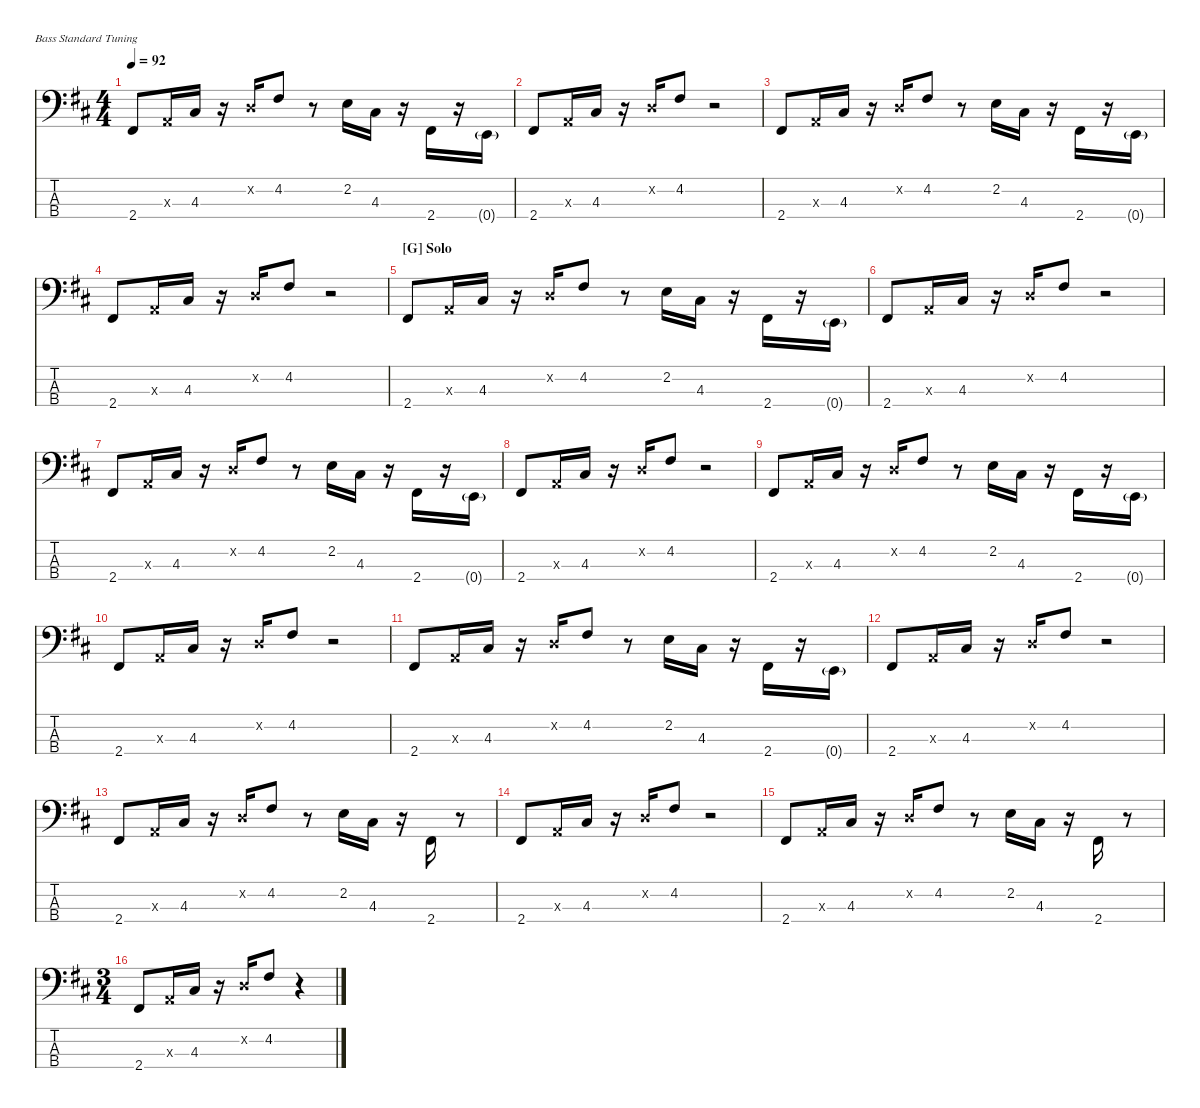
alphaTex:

\hideDynamics
\bracketExtendMode nobrackets
\singleTrackTrackNamePolicy hidden
\multiTrackTrackNamePolicy hidden
\firstSystemTrackNameMode fullname
\firstSystemTrackNameOrientation horizontal
\otherSystemsTrackNameOrientation horizontal
\track ("Bass" "E-Bass") {instrument electricbassfinger}
\staff {score tabs}
\tuning (G2 D2 A1 E1)
\ts (4 4)
\tempo 92
\clef f4
\ks d
2.4{acc #}.8{dy f beam Up} 0.3{x acc forcenatural}.16{beam Up} 4.3{acc #}.16{beam Up} r.16{beam Up} 0.2{x acc forcenatural}.16{beam Down} 4.2{acc #}.8{beam Down} r.8{beam Down} 2.2{acc forcenatural}.16{beam Down} 4.3{acc #}.16{beam Down} r.16{beam Down} 2.4{acc #}.16{beam Up} r.16{beam Up} 0.4{g acc forcenatural}.16{beam Up} |
2.4{acc #}.8{beam Up} 0.3{x acc forcenatural}.16{beam Up} 4.3{acc #}.16{beam Up} r.16{beam Up} 0.2{x acc forcenatural}.16{beam Down} 4.2{acc #}.8{beam Down} r.2{beam Down} |
2.4{acc #}.8{beam Up} 0.3{x acc forcenatural}.16{beam Up} 4.3{acc #}.16{beam Up} r.16{beam Up} 0.2{x acc forcenatural}.16{beam Down} 4.2{acc #}.8{beam Down} r.8{beam Down} 2.2{acc forcenatural}.16{beam Down} 4.3{acc #}.16{beam Down} r.16{beam Down} 2.4{acc #}.16{beam Up} r.16{beam Up} 0.4{g acc forcenatural}.16{beam Up} |
2.4{acc #}.8{beam Up} 0.3{x acc forcenatural}.16{beam Up} 4.3{acc #}.16{beam Up} r.16{beam Up} 0.2{x acc forcenatural}.16{beam Down} 4.2{acc #}.8{beam Down} r.2{beam Down} |
\section ("G" "Solo")
2.4{acc #}.8{beam Up} 0.3{x acc forcenatural}.16{beam Up} 4.3{acc #}.16{beam Up} r.16{beam Up} 0.2{x acc forcenatural}.16{beam Down} 4.2{acc #}.8{beam Down} r.8{beam Down} 2.2{acc forcenatural}.16{beam Down} 4.3{acc #}.16{beam Down} r.16{beam Down} 2.4{acc #}.16{beam Up} r.16{beam Up} 0.4{g acc forcenatural}.16{beam Up} |
2.4{acc #}.8{beam Up} 0.3{x acc forcenatural}.16{beam Up} 4.3{acc #}.16{beam Up} r.16{beam Up} 0.2{x acc forcenatural}.16{beam Down} 4.2{acc #}.8{beam Down} r.2{beam Down} |
2.4{acc #}.8{beam Up} 0.3{x acc forcenatural}.16{beam Up} 4.3{acc #}.16{beam Up} r.16{beam Up} 0.2{x acc forcenatural}.16{beam Down} 4.2{acc #}.8{beam Down} r.8{beam Down} 2.2{acc forcenatural}.16{beam Down} 4.3{acc #}.16{beam Down} r.16{beam Down} 2.4{acc #}.16{beam Up} r.16{beam Up} 0.4{g acc forcenatural}.16{beam Up} |
2.4{acc #}.8{beam Up} 0.3{x acc forcenatural}.16{beam Up} 4.3{acc #}.16{beam Up} r.16{beam Up} 0.2{x acc forcenatural}.16{beam Down} 4.2{acc #}.8{beam Down} r.2{beam Down} |
2.4{acc #}.8{beam Up} 0.3{x acc forcenatural}.16{beam Up} 4.3{acc #}.16{beam Up} r.16{beam Up} 0.2{x acc forcenatural}.16{beam Down} 4.2{acc #}.8{beam Down} r.8{beam Down} 2.2{acc forcenatural}.16{beam Down} 4.3{acc #}.16{beam Down} r.16{beam Down} 2.4{acc #}.16{beam Up} r.16{beam Up} 0.4{g acc forcenatural}.16{beam Up} |
2.4{acc #}.8{beam Up} 0.3{x acc forcenatural}.16{beam Up} 4.3{acc #}.16{beam Up} r.16{beam Up} 0.2{x acc forcenatural}.16{beam Down} 4.2{acc #}.8{beam Down} r.2{beam Down} |
2.4{acc #}.8{beam Up} 0.3{x acc forcenatural}.16{beam Up} 4.3{acc #}.16{beam Up} r.16{beam Up} 0.2{x acc forcenatural}.16{beam Down} 4.2{acc #}.8{beam Down} r.8{beam Down} 2.2{acc forcenatural}.16{beam Down} 4.3{acc #}.16{beam Down} r.16{beam Down} 2.4{acc #}.16{beam Up} r.16{beam Up} 0.4{g acc forcenatural}.16{beam Up} |
2.4{acc #}.8{beam Up} 0.3{x acc forcenatural}.16{beam Up} 4.3{acc #}.16{beam Up} r.16{beam Up} 0.2{x acc forcenatural}.16{beam Down} 4.2{acc #}.8{beam Down} r.2{beam Down} |
2.4{acc #}.8{beam Up} 0.3{x acc forcenatural}.16{beam Up} 4.3{acc #}.16{beam Up} r.16{beam Up} 0.2{x acc forcenatural}.16{beam Down} 4.2{acc #}.8{beam Down} r.8{beam Down} 2.2{acc forcenatural}.16{beam Down} 4.3{acc #}.16{beam Down} r.16{beam Down} 2.4{acc #}.16{beam Up} r.8{beam Up} |
2.4{acc #}.8{beam Up} 0.3{x acc forcenatural}.16{beam Up} 4.3{acc #}.16{beam Up} r.16{beam Up} 0.2{x acc forcenatural}.16{beam Down} 4.2{acc #}.8{beam Down} r.2{beam Down} |
2.4{acc #}.8{beam Up} 0.3{x acc forcenatural}.16{beam Up} 4.3{acc #}.16{beam Up} r.16{beam Up} 0.2{x acc forcenatural}.16{beam Down} 4.2{acc #}.8{beam Down} r.8{beam Down} 2.2{acc forcenatural}.16{beam Down} 4.3{acc #}.16{beam Down} r.16{beam Down} 2.4{acc #}.16{beam Up} r.8{beam Up} |
\ts (3 4)
2.4{acc #}.8{beam Up} 0.3{x acc forcenatural}.16{beam Up} 4.3{acc #}.16{beam Up} r.16{beam Up} 0.2{x acc forcenatural}.16{beam Down} 4.2{acc #}.8{beam Down} r.4{beam Down}
